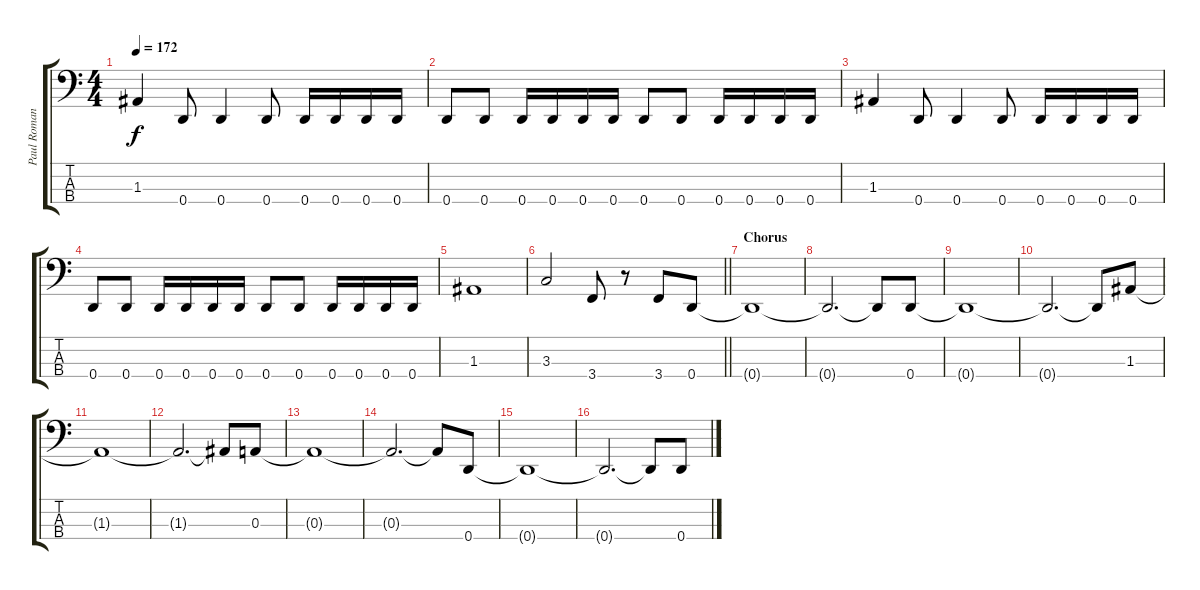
\track ("Paul Romanko" "Paul Roman") {instrument electricbasspick}
\staff {score tabs}
\tuning (G2 D2 A1 D1) {hide}
\ts (4 4)
\tempo 172
\clef f4
\ks c
1.3.4{dy f} 0.4.8 0.4.4 0.4.8 0.4.16 0.4.16 0.4.16 0.4.16 |
0.4.8 0.4.8 0.4.16 0.4.16 0.4.16 0.4.16 0.4.8 0.4.8 0.4.16 0.4.16 0.4.16 0.4.16 |
1.3.4 0.4.8 0.4.4 0.4.8 0.4.16 0.4.16 0.4.16 0.4.16 |
0.4.8 0.4.8 0.4.16 0.4.16 0.4.16 0.4.16 0.4.8 0.4.8 0.4.16 0.4.16 0.4.16 0.4.16 |
1.3.1 |
\barLineRight lightlight
3.3.2 3.4.8 r.8 3.4.8 0.4.8 |
\section ("" "Chorus")
0.4{t}.1 |
0.4{t}.2{d} 0.4{t}.8 0.4.8 |
0.4{t}.1 |
0.4{t}.2{d} 0.4{t}.8 1.3.8 |
1.3{t}.1 |
1.3{t}.2{d} 1.3{t}.8 0.3.8 |
0.3{t}.1 |
0.3{t}.2{d} 0.3{t}.8 0.4.8 |
0.4{t}.1 |
0.4{t}.2{d} 0.4{t}.8 0.4.8
